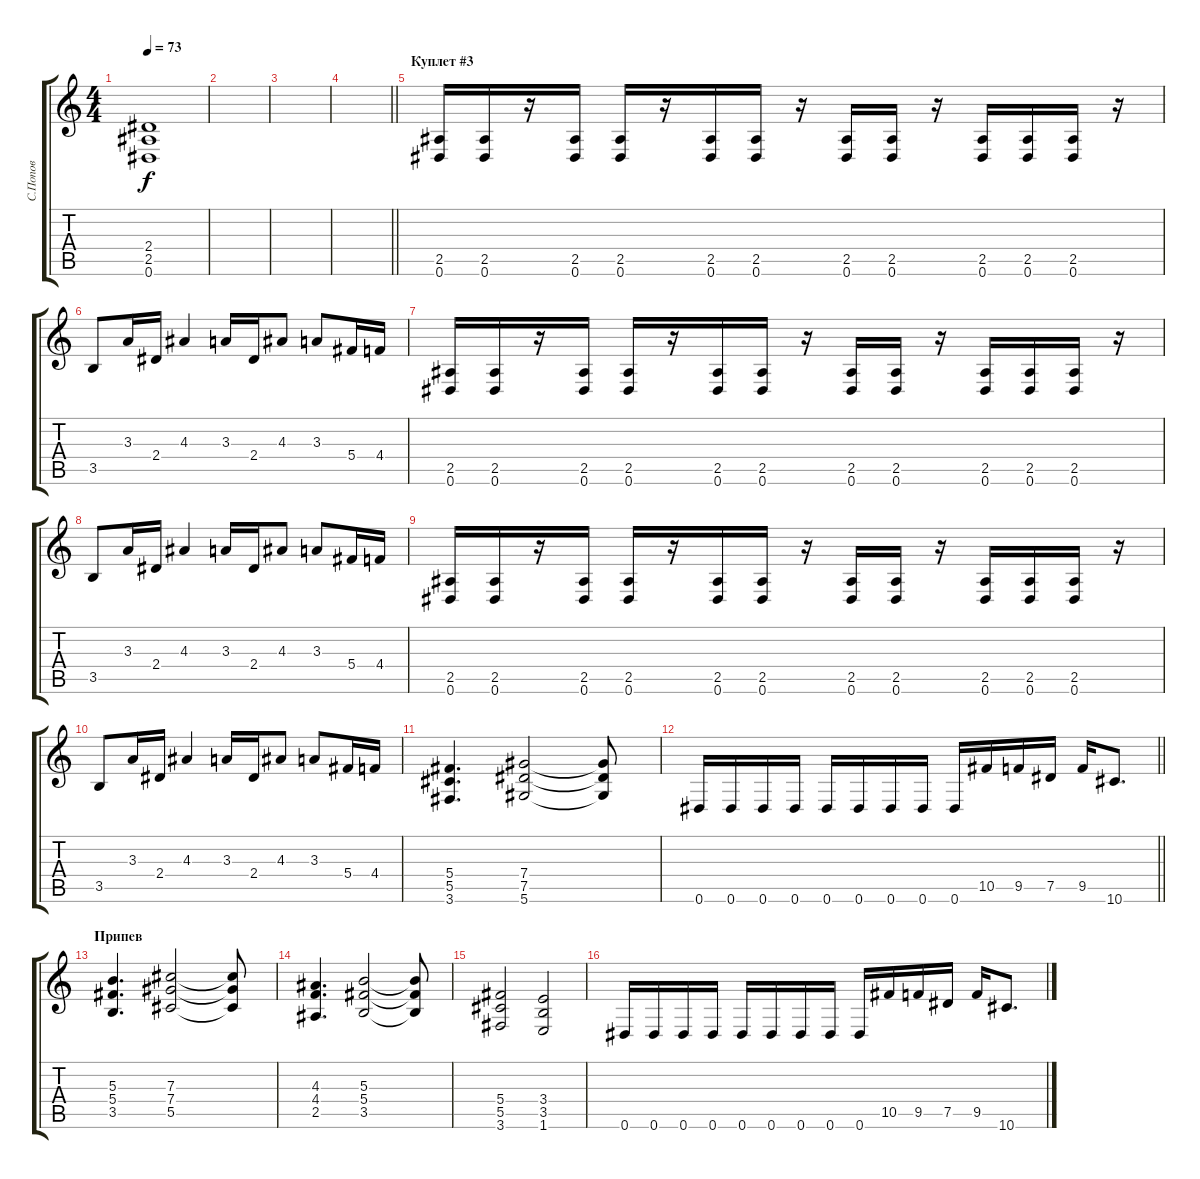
\track ("С.Попов" "С.Попов") {instrument distortionguitar}
\staff {score tabs}
\tuning (Eb4 Bb3 Gb3 Db3 Ab2 Eb2) {hide}
\ts (4 4)
\tempo 73
\clef g2
\ks c
(2.4{t} 2.5{t} 0.6{t}).1{dy f} |
|
|
\barLineRight lightlight
|
\section ("" "Куплет #3")
(2.5 0.6).16{volume 14} (2.5 0.6).16 r.16 (2.5 0.6).16 (2.5 0.6).16 r.16 (2.5 0.6).16 (2.5 0.6).16 r.16 (2.5 0.6).16 (2.5 0.6).16 r.16 (2.5 0.6).16 (2.5 0.6).16 (2.5 0.6).16 r.16 |
3.5.8 3.3.16 2.4.16 4.3.4 3.3.16 2.4.16 4.3.8 3.3.8 5.4.16 4.4.16 |
(2.5 0.6).16 (2.5 0.6).16 r.16 (2.5 0.6).16 (2.5 0.6).16 r.16 (2.5 0.6).16 (2.5 0.6).16 r.16 (2.5 0.6).16 (2.5 0.6).16 r.16 (2.5 0.6).16 (2.5 0.6).16 (2.5 0.6).16 r.16 |
3.5.8 3.3.16 2.4.16 4.3.4 3.3.16 2.4.16 4.3.8 3.3.8 5.4.16 4.4.16 |
(2.5 0.6).16 (2.5 0.6).16 r.16 (2.5 0.6).16 (2.5 0.6).16 r.16 (2.5 0.6).16 (2.5 0.6).16 r.16 (2.5 0.6).16 (2.5 0.6).16 r.16 (2.5 0.6).16 (2.5 0.6).16 (2.5 0.6).16 r.16 |
3.5.8 3.3.16 2.4.16 4.3.4 3.3.16 2.4.16 4.3.8 3.3.8 5.4.16 4.4.16 |
(5.4 5.5 3.6).4{d} (7.4 7.5 5.6).2 (7.4{t} 7.5{t} 5.6{t}).8 |
\barLineRight lightlight
0.6.16 0.6.16 0.6.16 0.6.16 0.6.16 0.6.16 0.6.16 0.6.16 0.6.16 10.5.16 9.5.16 7.5.16 9.5.16 10.6.8{d} |
\section ("" "Припев")
(5.3 5.4 3.5).4{d} (7.3 7.4 5.5).2 (7.3{t} 7.4{t} 5.5{t}).8 |
(4.3 4.4 2.5).4{d} (5.3 5.4 3.5).2 (5.3{t} 5.4{t} 3.5{t}).8 |
(5.4 5.5 3.6).2 (3.4 3.5 1.6).2 |
0.6.16 0.6.16 0.6.16 0.6.16 0.6.16 0.6.16 0.6.16 0.6.16 0.6.16 10.5.16 9.5.16 7.5.16 9.5.16 10.6.8{d}
